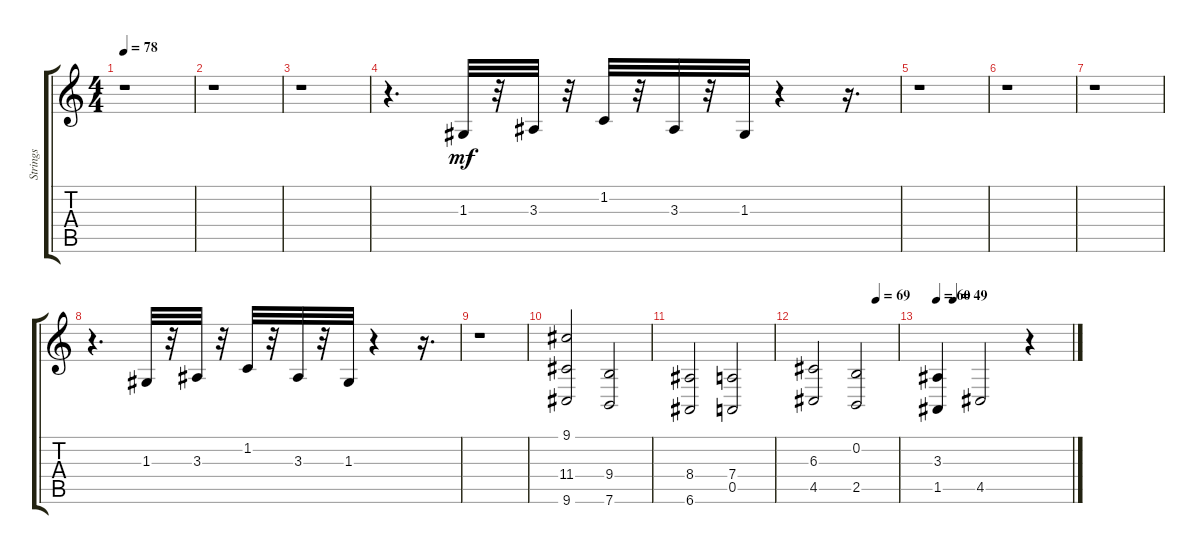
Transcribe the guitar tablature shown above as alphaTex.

\track ("Strings" "Strings") {instrument synthstrings2}
\staff {score tabs}
\tuning (E4 B3 G3 D3 A2 E2) {hide}
\ts (4 4)
\tempo 78
\clef g2
\ks c
r.1{dy mf} |
r.1 |
r.1 |
r.4{d} 1.3.32 r.32 3.3.32 r.32 1.2.32 r.32 3.3.32 r.32 1.3.32 r.4 r.16{d} |
r.1 |
r.1 |
r.1 |
r.4{d} 1.3.32 r.32 3.3.32 r.32 1.2.32 r.32 3.3.32 r.32 1.3.32 r.4 r.16{d} |
r.1 |
(9.1 11.4 9.6).2 (9.4 7.6).2 |
(8.4 6.6).2 (7.4 0.5).2 |
\tempo (69 0.75)
(6.3 4.5).2 (0.2 2.5).2 |
\tempo 60
\tempo (49 0.125)
(3.3 1.5).4 4.5.2 r.4
